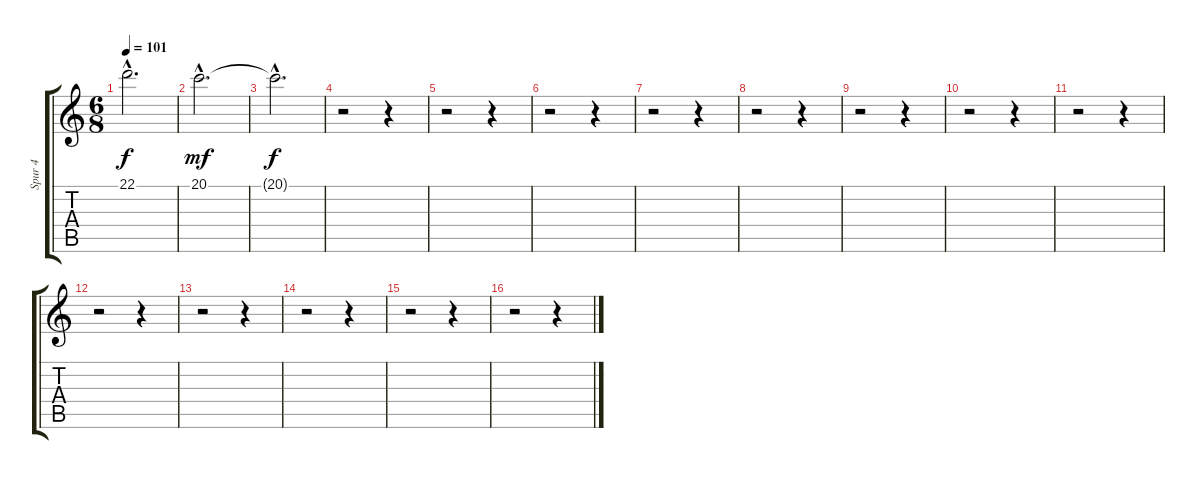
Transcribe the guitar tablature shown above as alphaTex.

\track ("Spur 4" "Spur 4") {instrument whistle}
\staff {score tabs}
\tuning (E4 B3 G3 D3 A2 E2) {hide}
\ts (6 8)
\tempo 101
\clef g2
\ks c
22.1{hac t}.2{d dy f} |
20.1{hac}.2{d dy mf} |
20.1{hac t}.2{d dy f} |
r.2 r.4 |
r.2 r.4 |
r.2 r.4 |
r.2 r.4 |
r.2 r.4 |
r.2 r.4 |
r.2 r.4 |
r.2 r.4 |
r.2 r.4 |
r.2 r.4 |
r.2 r.4 |
r.2 r.4 |
r.2 r.4
